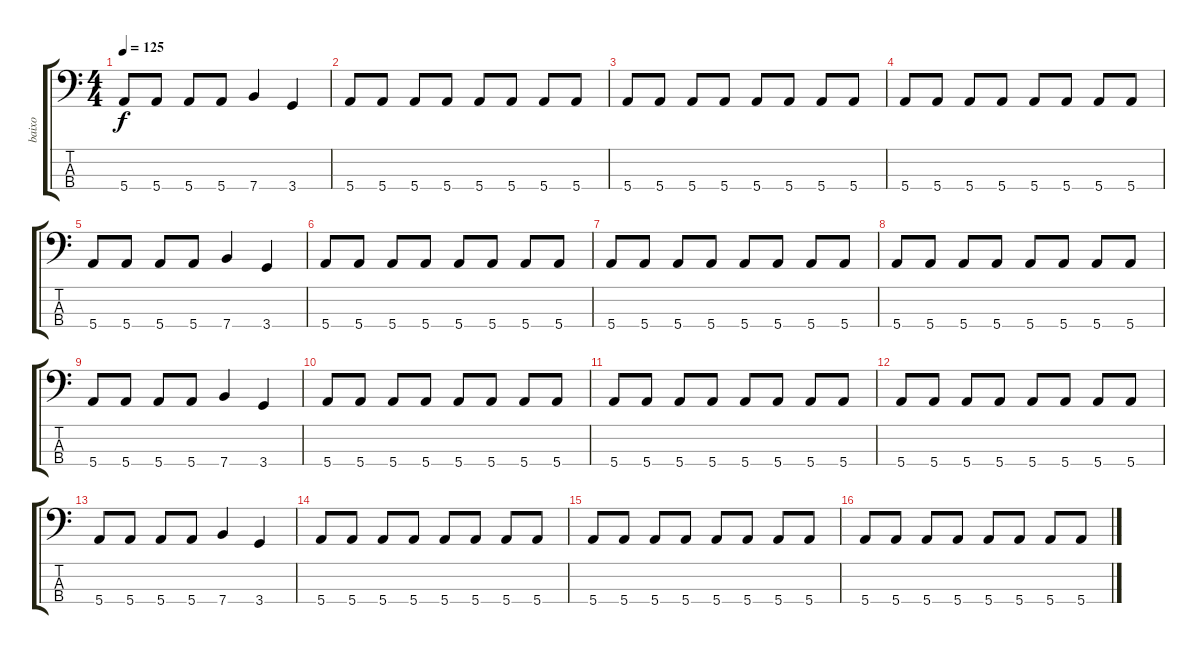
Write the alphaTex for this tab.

\track ("baixo" "baixo") {instrument electricbassfinger}
\staff {score tabs}
\tuning (G2 D2 A1 E1) {hide}
\ts (4 4)
\tempo 125
\clef f4
\ks c
5.4.8{dy f} 5.4.8 5.4.8 5.4.8 7.4.4 3.4.4 |
5.4.8 5.4.8 5.4.8 5.4.8 5.4.8 5.4.8 5.4.8 5.4.8 |
5.4.8 5.4.8 5.4.8 5.4.8 5.4.8 5.4.8 5.4.8 5.4.8 |
5.4.8 5.4.8 5.4.8 5.4.8 5.4.8 5.4.8 5.4.8 5.4.8 |
5.4.8 5.4.8 5.4.8 5.4.8 7.4.4 3.4.4 |
5.4.8 5.4.8 5.4.8 5.4.8 5.4.8 5.4.8 5.4.8 5.4.8 |
5.4.8 5.4.8 5.4.8 5.4.8 5.4.8 5.4.8 5.4.8 5.4.8 |
5.4.8 5.4.8 5.4.8 5.4.8 5.4.8 5.4.8 5.4.8 5.4.8 |
5.4.8 5.4.8 5.4.8 5.4.8 7.4.4 3.4.4 |
5.4.8 5.4.8 5.4.8 5.4.8 5.4.8 5.4.8 5.4.8 5.4.8 |
5.4.8 5.4.8 5.4.8 5.4.8 5.4.8 5.4.8 5.4.8 5.4.8 |
5.4.8 5.4.8 5.4.8 5.4.8 5.4.8 5.4.8 5.4.8 5.4.8 |
5.4.8 5.4.8 5.4.8 5.4.8 7.4.4 3.4.4 |
5.4.8 5.4.8 5.4.8 5.4.8 5.4.8 5.4.8 5.4.8 5.4.8 |
5.4.8 5.4.8 5.4.8 5.4.8 5.4.8 5.4.8 5.4.8 5.4.8 |
5.4.8 5.4.8 5.4.8 5.4.8 5.4.8 5.4.8 5.4.8 5.4.8
